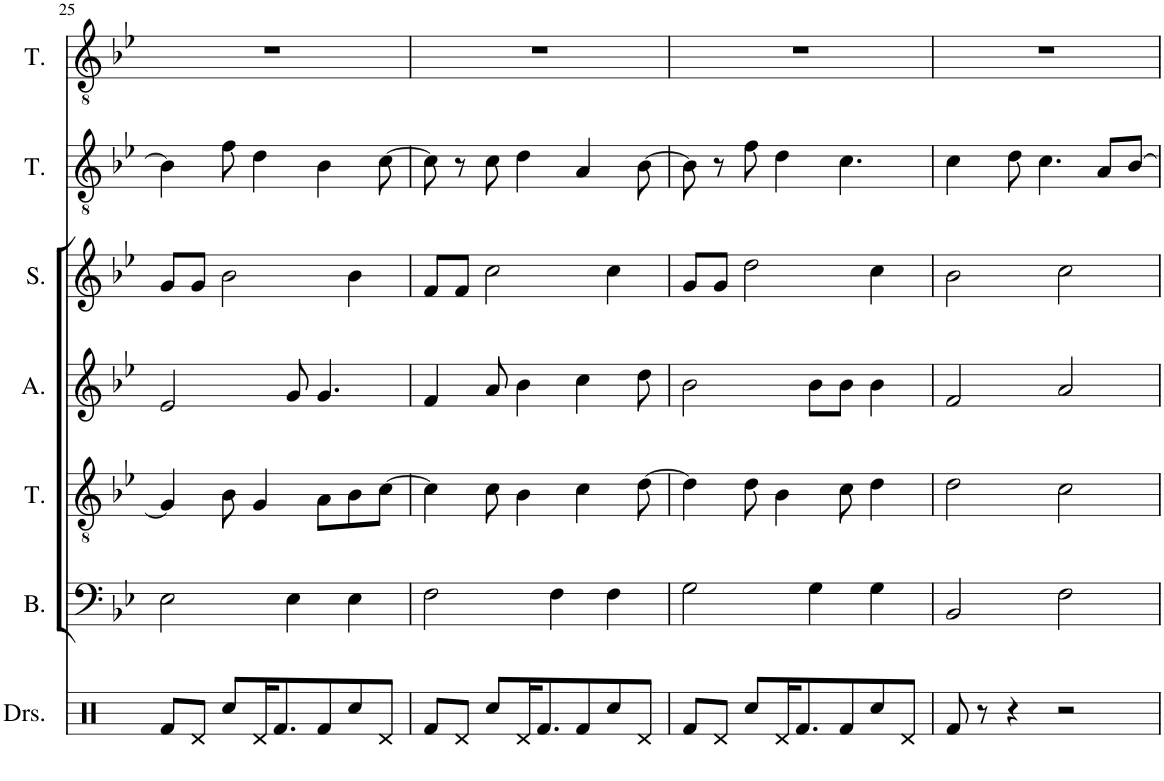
**kern	**kern	**kern	**kern	**kern	**kern	**kern
*part7	*part6	*part5	*part4	*part3	*part2	*part1
*staff7	*staff6	*staff5	*staff4	*staff3	*staff2	*staff1
*I"Drumset	*I"Bass	*I"Tenor	*I"Alto	*I"Soprano	*I"Tenor	*I"Tenor
*I'Drs.	*I'B.	*I'T.	*I'A.	*I'S.	*I'T.	*I'T.
!!LO:PB:g=z
*clefX	*clefF4	*clefGv2	*clefG2	*clefG2	*clefGv2	*clefGv2
*k[]	*k[b-e-]	*k[b-e-]	*k[b-e-]	*k[b-e-]	*k[b-e-]	*k[b-e-]
*M4/4	*M4/4	*M4/4	*M4/4	*M4/4	*M4/4	*M4/4
=25	=25	=25	=25	=25	=25	=25
8Rf/L	2E-\	4G/]	2e-/	8g/L	4B-\]	1r
8Rd/J	.	.	.	8g/J	.	.
8Rcc/L	.	8B-\	.	2b-\	8f\	.
16Rd/K	.	4G/	.	.	4d\	.
8.Rf/	.	.	.	.	.	.
.	4E-\	.	8g/	.	.	.
8Rf/	.	8A\L	4.g/	.	4B-\	.
8Rcc/	4E-\	8B-\	.	4b-\	.	.
8Rd/J	.	[8c\J	.	.	[8c\	.
=26	=26	=26	=26	=26	=26	=26
8Rf/L	2F\	4c\]	4f/	8f/L	8c\]	1r
8Rd/J	.	.	.	8f/J	8r	.
8Rcc/L	.	8c\	8a/	2cc\	8c\	.
16Rd/K	.	4B-\	4b-\	.	4d\	.
8.Rf/	.	.	.	.	.	.
.	4F\	.	.	.	.	.
8Rf/	.	4c\	4cc\	.	4A/	.
8Rcc/	4F\	.	.	4cc\	.	.
8Rd/J	.	[8d\	8dd\	.	[8B-\	.
=27	=27	=27	=27	=27	=27	=27
8Rf/L	2G\	4d\]	2b-\	8g/L	8B-\]	1r
8Rd/J	.	.	.	8g/J	8r	.
8Rcc/L	.	8d\	.	2dd\	8f\	.
16Rd/K	.	4B-\	.	.	4d\	.
8.Rf/	.	.	.	.	.	.
.	4G\	.	8b-\L	.	.	.
8Rf/	.	8c\	8b-\J	.	4.c\	.
8Rcc/	4G\	4d\	4b-\	4cc\	.	.
8Rd/J	.	.	.	.	.	.
=28	=28	=28	=28	=28	=28	=28
8Rf/	2BB-/	2d\	2f/	2b-\	4c\	1r
8r	.	.	.	.	.	.
4r	.	.	.	.	8d\	.
.	.	.	.	.	4.c\	.
2r	2F\	2c\	2a/	2cc\	.	.
.	.	.	.	.	8A/L	.
.	.	.	.	.	[8B-/J	.
=	=	=	=	=	=	=
*-	*-	*-	*-	*-	*-	*-
